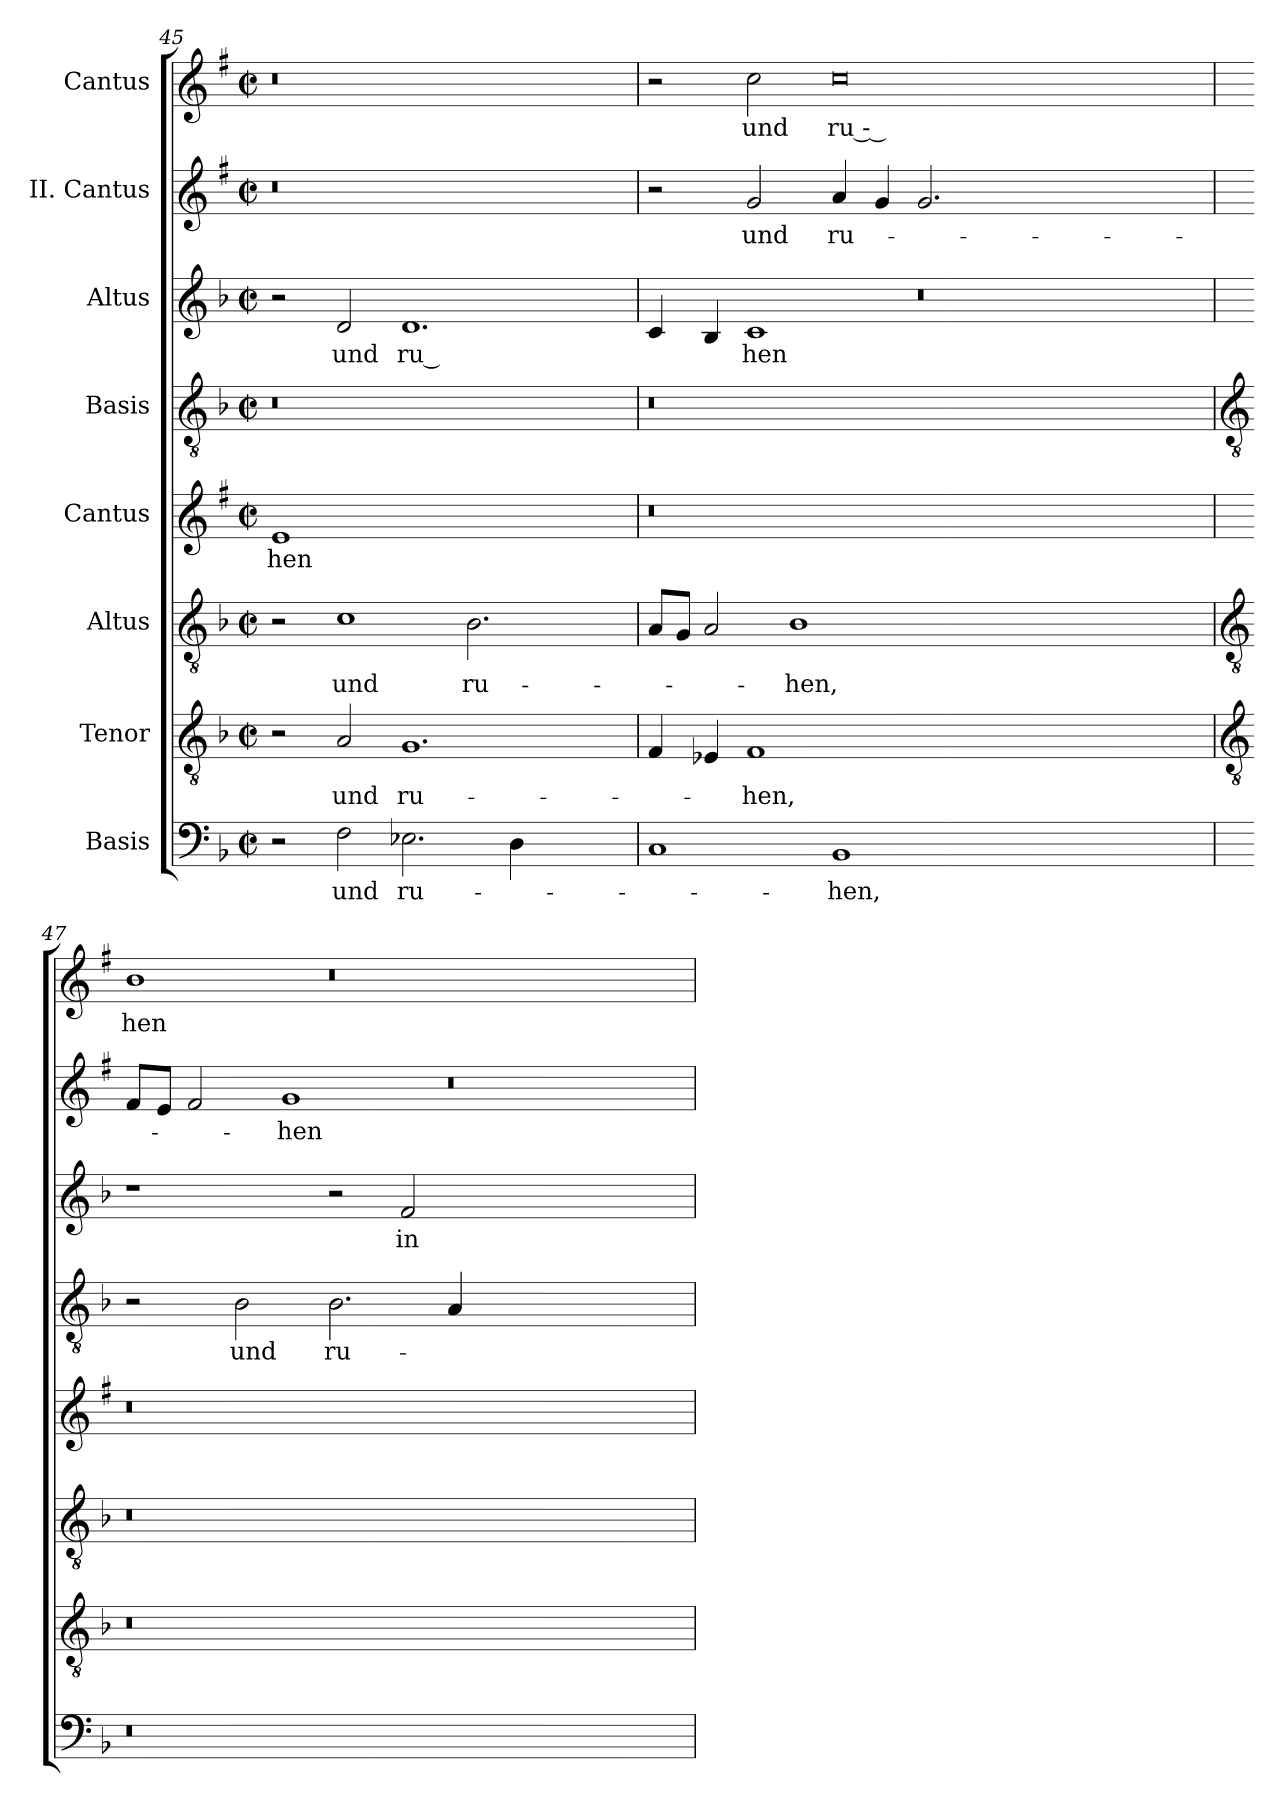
**kern	**text	**kern	**text	**kern	**text	**kern	**text	**kern	**text	**kern	**text	**kern	**text	**kern	**text
*part8	*part8	*part7	*part7	*part6	*part6	*part5	*part5	*part4	*part4	*part3	*part3	*part2	*part2	*part1	*part1
*staff8	*staff8	*staff7	*staff7	*staff6	*staff6	*staff5	*staff5	*staff4	*staff4	*staff3	*staff3	*staff2	*staff2	*staff1	*staff1
*I"Basis	*	*I"Tenor	*	*I"Altus	*	*I"Cantus	*	*I"Basis	*	*I"Altus	*	*I"II. Cantus	*	*I"Cantus	*
!!LO:LB:g=z
*clefF4	*	*clefGv2	*	*clefGv2	*	*clefG2	*	*clefGv2	*	*clefG2	*	*clefG2	*	*clefG2	*
*	*	*	*	*	*	*ITrd1c2	*	*	*	*	*	*ITrd1c2	*	*ITrd1c2	*
*k[b-]	*	*k[b-]	*	*k[b-]	*	*k[b-]	*	*k[b-]	*	*k[b-]	*	*k[b-]	*	*k[b-]	*
*F:	*	*F:	*	*F:	*	*F:	*	*F:	*	*F:	*	*F:	*	*F:	*
*M4/2	*	*M4/2	*	*M4/2	*	*M4/2	*	*M4/2	*	*M4/2	*	*M4/2	*	*M4/2	*
*met(c|)	*	*met(c|)	*	*met(c|)	*	*met(c|)	*	*met(c|)	*	*met(c|)	*	*met(c|)	*	*met(c|)	*
=45A	=45A	=45A	=45A	=45A	=45A	=45A	=45A	=45A	=45A	=45A	=45A	=45A	=45A	=45A	=45A
!	!	!	!	!	!	!	!LO:LY:b	!	!	!	!	!	!	!	!
*	*	*	*	*	*	*	*	*	*	*	*	*	*	*^	*
2r	.	2r	.	2r	.	1d	hen	0r	.	2r	.	0r	.	0r	2ryy	.
!	!LO:LY:b	!	!LO:LY:b	!	!LO:LY:b	!	!	!	!	!	!LO:LY:b	!	!	!	!	!
2F	und	2A	und	1c	und	.	.	.	.	2d	und	.	.	.	0ryy	.
!	!LO:LY:b	!	!LO:LY:b	!	!	!	!	!	!	!	!LO:LY:b	!	!	!	!	!
2.E-X	ru-	1.G	ru-	.	.	1.ryy	.	.	.	1.d	ru - -	.	.	.	.	.
!	!	!	!	!	!LO:LY:b	!	!	!	!	!	!	!	!	!	!	!
.	.	.	.	2.B-	ru-	.	.	.	.	.	.	.	.	.	.	.
4D	.	.	.	.	.	.	.	.	.	.	.	.	.	.	.	.
2ryy	.	.	.	.	.	.	.	2ryy	.	.	.	2ryy	.	2ryy	.	.
.	.	.	.	4ryy	.	.	.	.	.	.	.	.	.	.	.	.
*	*	*	*	*	*	*	*	*	*	*	*	*	*	*v	*v	*
!!LO:LB:g=z
=46	=46	=46	=46	=46	=46	=46	=46	=46	=46	=46	=46	=46	=46	=46	=46
1C	.	4F	.	8AL	.	0r	.	0r	.	4c	.	2r	.	2r	.
.	.	.	.	8GJ	.	.	.	.	.	.	.	.	.	.	.
.	.	4E-X	.	2A	.	.	.	.	.	4B-	.	.	.	.	.
!	!	!	!LO:LY:b	!	!	!	!	!	!	!	!LO:LY:b	!	!LO:LY:b	!	!LO:LY:b
.	.	1F	-hen,	.	.	.	.	.	.	1c	hen	2f	und	2b-	und
!	!	!	!	!	!LO:LY:b	!	!	!	!	!	!	!	!	!	!
.	.	.	.	1B-	-hen,	.	.	.	.	.	.	.	.	.	.
!	!LO:LY:b	!	!	!	!	!	!	!	!	!	!	!	!LO:LY:b	!	!LO:LY:b
1BB-	-hen,	.	.	.	.	.	.	.	.	.	.	4g	ru-	0b-	ru - - -
.	.	.	.	.	.	.	.	.	.	.	.	4f	.	.	.
.	.	0ryy	.	.	.	.	.	.	.	0r	.	2.f	.	.	.
.	.	.	.	1..ryy	.	.	.	.	.	.	.	.	.	.	.
1.ryy	.	.	.	.	.	1.ryy	.	1.ryy	.	.	.	.	.	.	.
.	.	.	.	.	.	.	.	.	.	.	.	1ryy	.	.	.
.	.	.	.	.	.	.	.	.	.	.	.	.	.	2ryy	.
.	.	.	.	.	.	.	.	.	.	.	.	4ryy	.	.	.
!!LO:LB:g=z
=47	=47	=47	=47	=47	=47	=47	=47	=47	=47	=47	=47	=47	=47	=47	=47
*	*	*clefGv2	*	*clefGv2	*	*	*	*clefGv2	*	*	*	*	*	*	*
!	!	!	!	!	!	!	!	!	!	!	!	!	!	!	!LO:LY:b
0r	.	0r	.	0r	.	0r	.	2r	.	1r	.	8eL	.	1a	hen
.	.	.	.	.	.	.	.	.	.	.	.	8dJ	.	.	.
.	.	.	.	.	.	.	.	.	.	.	.	2e	.	.	.
!	!	!	!	!	!	!	!	!	!LO:LY:b	!	!	!	!	!	!
.	.	.	.	.	.	.	.	2B-	und	.	.	.	.	.	.
!	!	!	!	!	!	!	!	!	!	!	!	!	!LO:LY:b	!	!
.	.	.	.	.	.	.	.	.	.	.	.	1f	-hen	.	.
!	!	!	!	!	!	!	!	!	!LO:LY:b	!	!	!	!	!	!
.	.	.	.	.	.	.	.	2.B-	ru-	2r	.	.	.	0r	.
!	!	!	!	!	!	!	!	!	!	!	!LO:LY:b	!	!	!	!
.	.	.	.	.	.	.	.	.	.	2f	in	.	.	.	.
.	.	.	.	.	.	.	.	4A	.	.	.	0r	.	.	.
1..ryy	.	1..ryy	.	1..ryy	.	1..ryy	.	1..ryy	.	1..ryy	.	.	.	.	.
.	.	.	.	.	.	.	.	.	.	.	.	.	.	2.ryy	.
=	=	=	=	=	=	=	=	=	=	=	=	=	=	=	=
*-	*-	*-	*-	*-	*-	*-	*-	*-	*-	*-	*-	*-	*-	*-	*-
